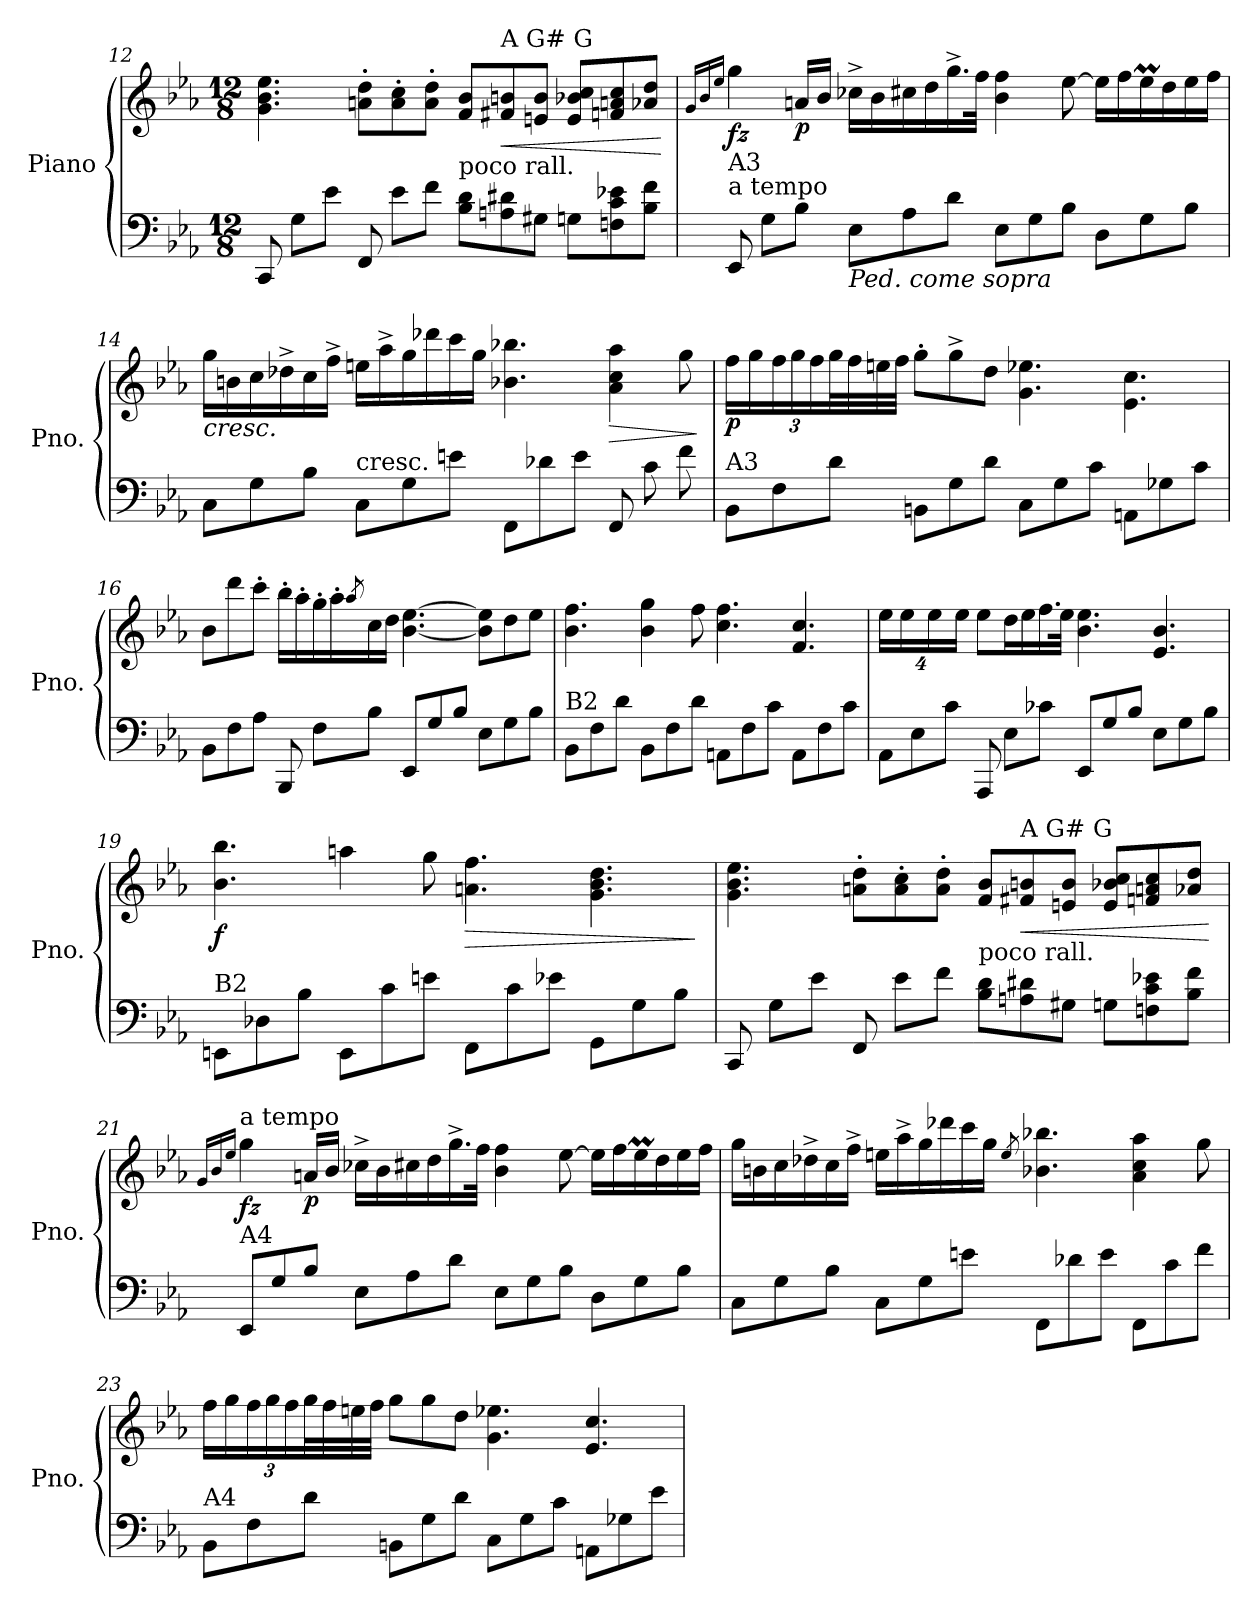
**kern	**kern	**dynam
*part1	*part1	*part1
*staff2	*staff1	*staff1/2
*I"Piano	*	*
*I'Pno.	*	*
*clefF4	*clefG2	*
*k[b-e-a-]	*k[b-e-a-]	*
*M12/8	*M12/8	*
=12	=12	=12
8CC/	4.g\ 4.b-\ 4.ee-\	.
8G\L	.	.
8e-\J	.	.
8FF/	8an\' 8dd\'L	.
8e-\L	8a\' 8cc\'	.
8f\J	8a\' 8dd\'J	.
!LO:TX:a:t=poco rall.	!	!
8B-\ 8d\L	8f/ 8b-/L	.
!	!LO:TX:a:t=A       G#        G	!
!	!	!LO:HP:b
8An\ 8d#X\	8f#X/ 8bn/	<
8G#X\J	8en/ 8b/J	.
8Gn\L	8e/ 8b-X/ 8cc/L	.
8Fn\ 8c\ 8e-X\	8fn/ 8an/ 8cc/	.
8B-\ 8f\J	8a-X/ 8dd/J	.
.	.	[
!!LO:LB:g=z
=13	=13	=13
.	16qg/LL	.
.	16qb-/	.
.	16qee-/JJ	.
!LO:TX:a:t=a tempo	!	!
!LO:TX:a:t=A3	!	!
!	!	!LO:DY:b
8EE-/	4gg\	fz
8G\L	.	.
!	!	!LO:DY:b
8B-\J	16an/LL	p
.	16b-/JJ	.
!LO:TX:b:i:t=Ped. come sopra	!	!
8E-\L	16cc-X^\LL	.
.	16b-\	.
8A-\	16cc#X\	.
.	16dd\	.
8d\J	16.gg^\	.
.	32ff\JJk	.
8E-\L	4b-\ 4ff\	.
8G\	.	.
8B-\J	[8ee-\	.
8D\L	16ee-\LL]	.
.	16ff\	.
8G\	16ee-M\	.
.	16dd\	.
8B-\J	16ee-\	.
.	16ff\JJ	.
=14	=14	=14
!	!	!LO:HP:b
8C\L	16gg\LL	<
.	16bn\	.
8G\	16cc\	.
.	16dd-X^\	.
8B-\J	16cc\	.
.	16ff^\JJ	.
!LO:TX:a:t=cresc.	!	!
8C\L	16een\LL	.
.	16aa-^\	.
8G\	16gg\	.
.	16ddd-X\	.
8en\J	16ccc\	.
.	16gg\JJ	.
8FF\L	4.b-X\ 4.bb-X\	.
8d-X\	.	.
8e\J	.	.
!	!	!LO:HP:b
8FF/	4a-\ 4cc\ 4aa-\	>
8c\	.	.
8f\	8gg\	.
.	.	[ ]
!!LO:LB:g=z
=15	=15	=15
!LO:TX:a:t=A3	!	!
!	!	!LO:DY:b
8BB-\L	16ff\LL	p
.	16gg\	.
*	*Xbrackettup	*
8F\	24ff\	.
.	24gg\	.
.	24ff\	.
8d\J	32gg\L	.
.	32ff\	.
.	32een\	.
.	32ff\JJJ	.
8BBn\L	8gg'\L	.
8G\	8gg^\	.
8d\J	8dd\J	.
8C\L	4.g\ 4.ee-X\	.
8G\	.	.
8c\J	.	.
8AAn\L	4.e-\ 4.cc\	.
8G-X\	.	.
8c\J	.	.
=16	=16	=16
8BB-\L	8b-\L	.
8F\	8ddd\	.
8A-\J	8ccc'\J	.
8BBB-/	16bb-'\LL	.
.	16aa-'\	.
8F\L	16gg'\	.
.	16aa-'\	.
.	8qaa-/	.
8B-\J	16cc\	.
.	16dd\JJ	.
8EE-/L	[4.b-\ [4.ee-\	.
8G/	.	.
8B-/J	.	.
8E-\L	8b-\] 8ee-\]L	.
8G\	8dd\	.
8B-\J	8ee-\J	.
!!LO:LB:g=z
=17	=17	=17
!LO:TX:a:t=B2	!	!
8BB-\L	4.b-\ 4.ff\	.
8F\	.	.
8d\J	.	.
8BB-\L	4b-\ 4gg\	.
8F\	.	.
8d\J	8ff\	.
8AAn\L	4.cc\ 4.ff\	.
8F\	.	.
8c\J	.	.
8AA\L	4.f/ 4.cc/	.
8F\	.	.
8c\J	.	.
=18	=18	=18
8AA-\L	32%3ee-\L	.
.	32%3ee-\	.
8E-\	.	.
.	32%3ee-\	.
8c\J	.	.
.	32%3ee-\J	.
8AAA-/	8ee-\L	.
8E-\L	16dd\L	.
.	16ee-\	.
8c-X\J	16.ff\	.
.	32ee-\JJk	.
8EE-/L	4.b-\ 4.ee-\	.
8G/	.	.
8B-/J	.	.
8E-\L	4.e-/ 4.b-/	.
8G\	.	.
8B-\J	.	.
!!LO:LB:g=z
=19	=19	=19
!LO:TX:a:t=B2	!	!
!	!	!LO:DY:b
8EEn\L	4.b-\ 4.bb-\	f
8D-X\	.	.
8B-\J	.	.
8EE\L	4aan\	.
8c\	.	.
8en\J	8gg\	.
!	!	!LO:HP:b
8FF\L	4.an\ 4.ff\	>
8c\	.	.
8e-X\J	.	.
8GG\L	4.g\ 4.b-\ 4.dd\	.
8G\	.	.
8B-\J	.	.
.	.	]
=20	=20	=20
8CC/	4.g\ 4.b-\ 4.ee-\	.
8G\L	.	.
8e-\J	.	.
8FF/	8an\' 8dd\'L	.
8e-\L	8a\' 8cc\'	.
8f\J	8a\' 8dd\'J	.
!LO:TX:a:t=poco rall.	!	!
8B-\ 8d\L	8f/ 8b-/L	.
!	!LO:TX:a:t=A     G#    G	!
!	!	!LO:HP:b
8An\ 8d#X\	8f#X/ 8bn/	<
8G#X\J	8en/ 8b/J	.
8Gn\L	8e/ 8b-X/ 8cc/L	.
8Fn\ 8c\ 8e-X\	8fn/ 8an/ 8cc/	.
8B-\ 8f\J	8a-X/ 8dd/J	.
.	.	[
!!LO:PB:g=z
=21	=21	=21
.	16qg/LL	.
.	16qb-/	.
.	16qee-/JJ	.
!	!LO:TX:a:t=a tempo	!
!LO:TX:a:t=A4	!	!
!	!	!LO:DY:b
8EE-/L	4gg\	fz
8G/	.	.
!	!	!LO:DY:b
8B-/J	16an/LL	p
.	16b-/JJ	.
8E-\L	16cc-X^\LL	.
.	16b-\	.
8A-\	16cc#X\	.
.	16dd\	.
8d\J	16.gg^\	.
.	32ff\JJk	.
8E-\L	4b-\ 4ff\	.
8G\	.	.
8B-\J	[8ee-\	.
8D\L	16ee-\LL]	.
.	16ff\	.
8G\	16ee-M\	.
.	16dd\	.
8B-\J	16ee-\	.
.	16ff\JJ	.
=22	=22	=22
8C\L	16gg\LL	.
.	16bn\	.
8G\	16cc\	.
.	16dd-X^\	.
8B-\J	16cc\	.
.	16ff^\JJ	.
8C\L	16een\LL	.
.	16aa-^\	.
8G\	16gg\	.
.	16ddd-X\	.
8en\J	16ccc\	.
.	16gg\JJ	.
.	8qee/	.
8FF\L	4.b-X\ 4.bb-X\	.
8d-X\	.	.
8e\J	.	.
8FF\L	4a-\ 4cc\ 4aa-\	.
8c\	.	.
8f\J	8gg\	.
!!LO:LB:g=z
=23	=23	=23
!LO:TX:a:t=A4	!	!
8BB-\L	16ff\LL	.
.	16gg\	.
8F\	24ff\	.
.	24gg\	.
.	24ff\	.
8d\J	32gg\L	.
.	32ff\	.
.	32een\	.
.	32ff\JJJ	.
8BBn\L	8gg\L	.
8G\	8gg\	.
8d\J	8dd\J	.
8C\L	4.g\ 4.ee-X\	.
8G\	.	.
8c\J	.	.
8AAn\L	4.e-/ 4.cc/	.
8G-X\	.	.
8e-\J	.	.
=	=	=
*-	*-	*-
